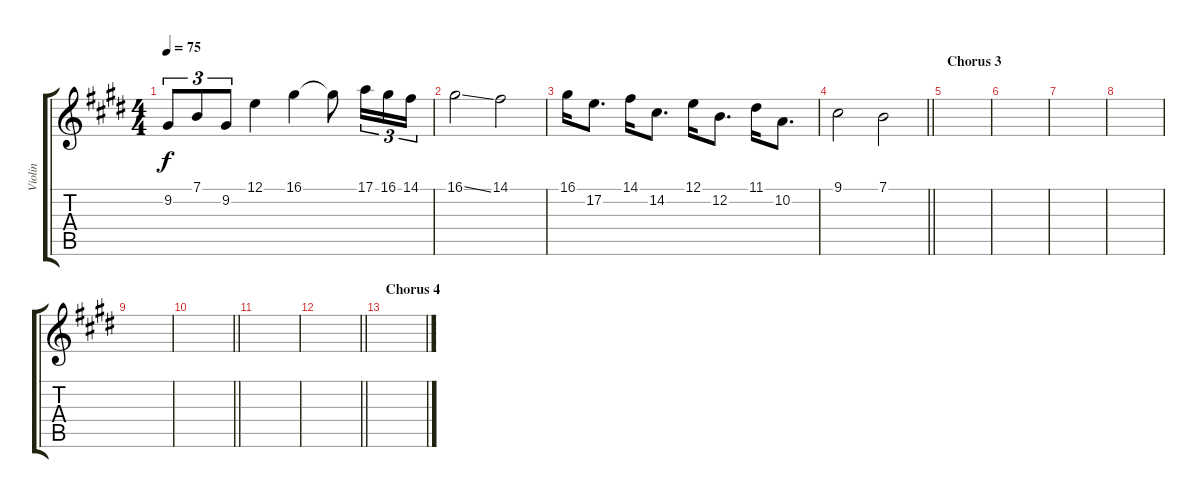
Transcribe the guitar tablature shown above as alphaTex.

\track ("Violin" "Violin") {instrument violin}
\staff {score tabs}
\tuning (E4 B3 G3 D3 A2 E2) {hide}
\ts (4 4)
\tempo 75
\clef g2
\ks e
9.2.8{tu (3 2) dy f} 7.1.8{tu (3 2)} 9.2.8{tu (3 2)} 12.1.4 16.1.4 16.1{t}.8 17.1.16{tu (3 2)} 16.1.16{tu (3 2)} 14.1.16{tu (3 2)} |
16.1{ss}.2 14.1.2 |
16.1.16 17.2.8{d} 14.1.16 14.2.8{d} 12.1.16 12.2.8{d} 11.1.16 10.2.8{d} |
\barLineRight lightlight
9.1.2 7.1.2 |
\section ("" "Chorus 3")
|
|
|
|
|
\barLineRight lightlight
|
|
\barLineRight lightlight
|
\section ("" "Chorus 4")
